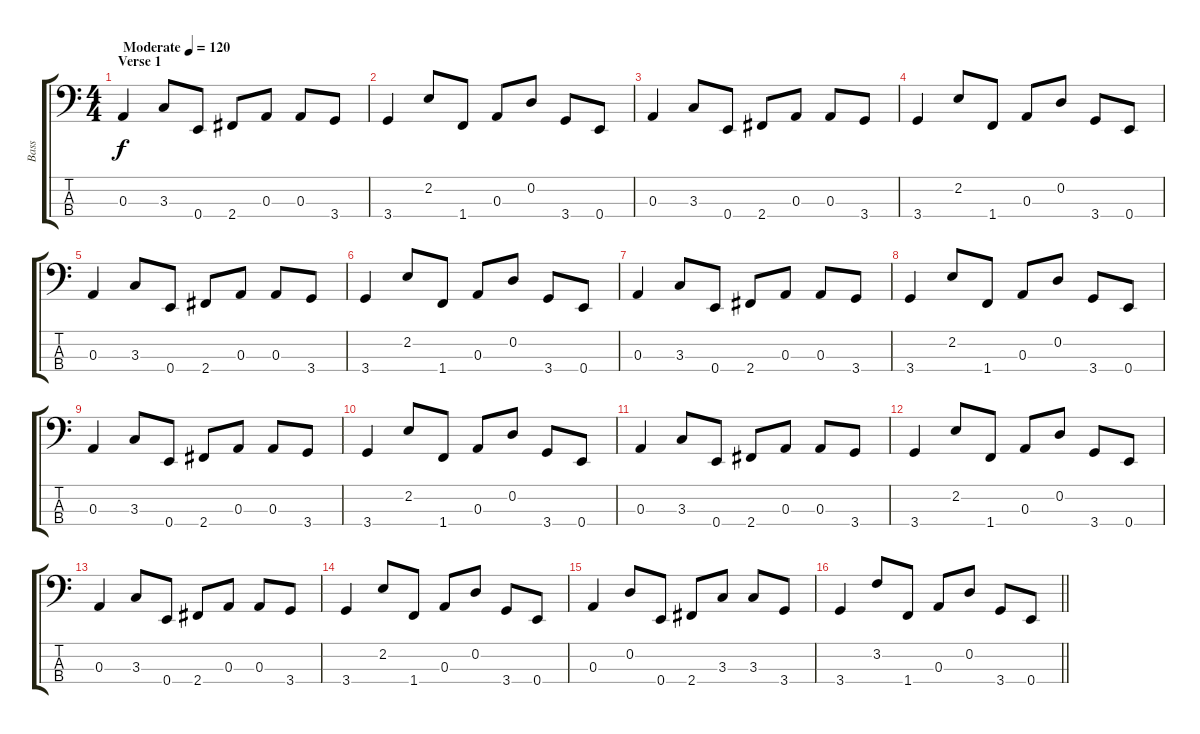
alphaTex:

\track ("Bass" "Bass") {instrument electricbasspick}
\staff {score tabs}
\tuning (G2 D2 A1 E1) {hide}
\ts (4 4)
\section ("" "Verse 1")
\tempo (120 "Moderate")
\clef f4
\ks c
0.3.4{dy f instrument electricbasspick} 3.3.8 0.4.8 2.4.8 0.3.8 0.3.8 3.4.8 |
3.4.4 2.2.8 1.4.8 0.3.8 0.2.8 3.4.8 0.4.8 |
0.3.4 3.3.8 0.4.8 2.4.8 0.3.8 0.3.8 3.4.8 |
3.4.4 2.2.8 1.4.8 0.3.8 0.2.8 3.4.8 0.4.8 |
0.3.4 3.3.8 0.4.8 2.4.8 0.3.8 0.3.8 3.4.8 |
3.4.4 2.2.8 1.4.8 0.3.8 0.2.8 3.4.8 0.4.8 |
0.3.4 3.3.8 0.4.8 2.4.8 0.3.8 0.3.8 3.4.8 |
3.4.4 2.2.8 1.4.8 0.3.8 0.2.8 3.4.8 0.4.8 |
0.3.4 3.3.8 0.4.8 2.4.8 0.3.8 0.3.8 3.4.8 |
3.4.4 2.2.8 1.4.8 0.3.8 0.2.8 3.4.8 0.4.8 |
0.3.4 3.3.8 0.4.8 2.4.8 0.3.8 0.3.8 3.4.8 |
3.4.4 2.2.8 1.4.8 0.3.8 0.2.8 3.4.8 0.4.8 |
0.3.4 3.3.8 0.4.8 2.4.8 0.3.8 0.3.8 3.4.8 |
3.4.4 2.2.8 1.4.8 0.3.8 0.2.8 3.4.8 0.4.8 |
0.3.4 0.2.8 0.4.8 2.4.8 3.3.8 3.3.8 3.4.8 |
\barLineRight lightlight
3.4.4 3.2.8 1.4.8 0.3.8 0.2.8 3.4.8 0.4.8
